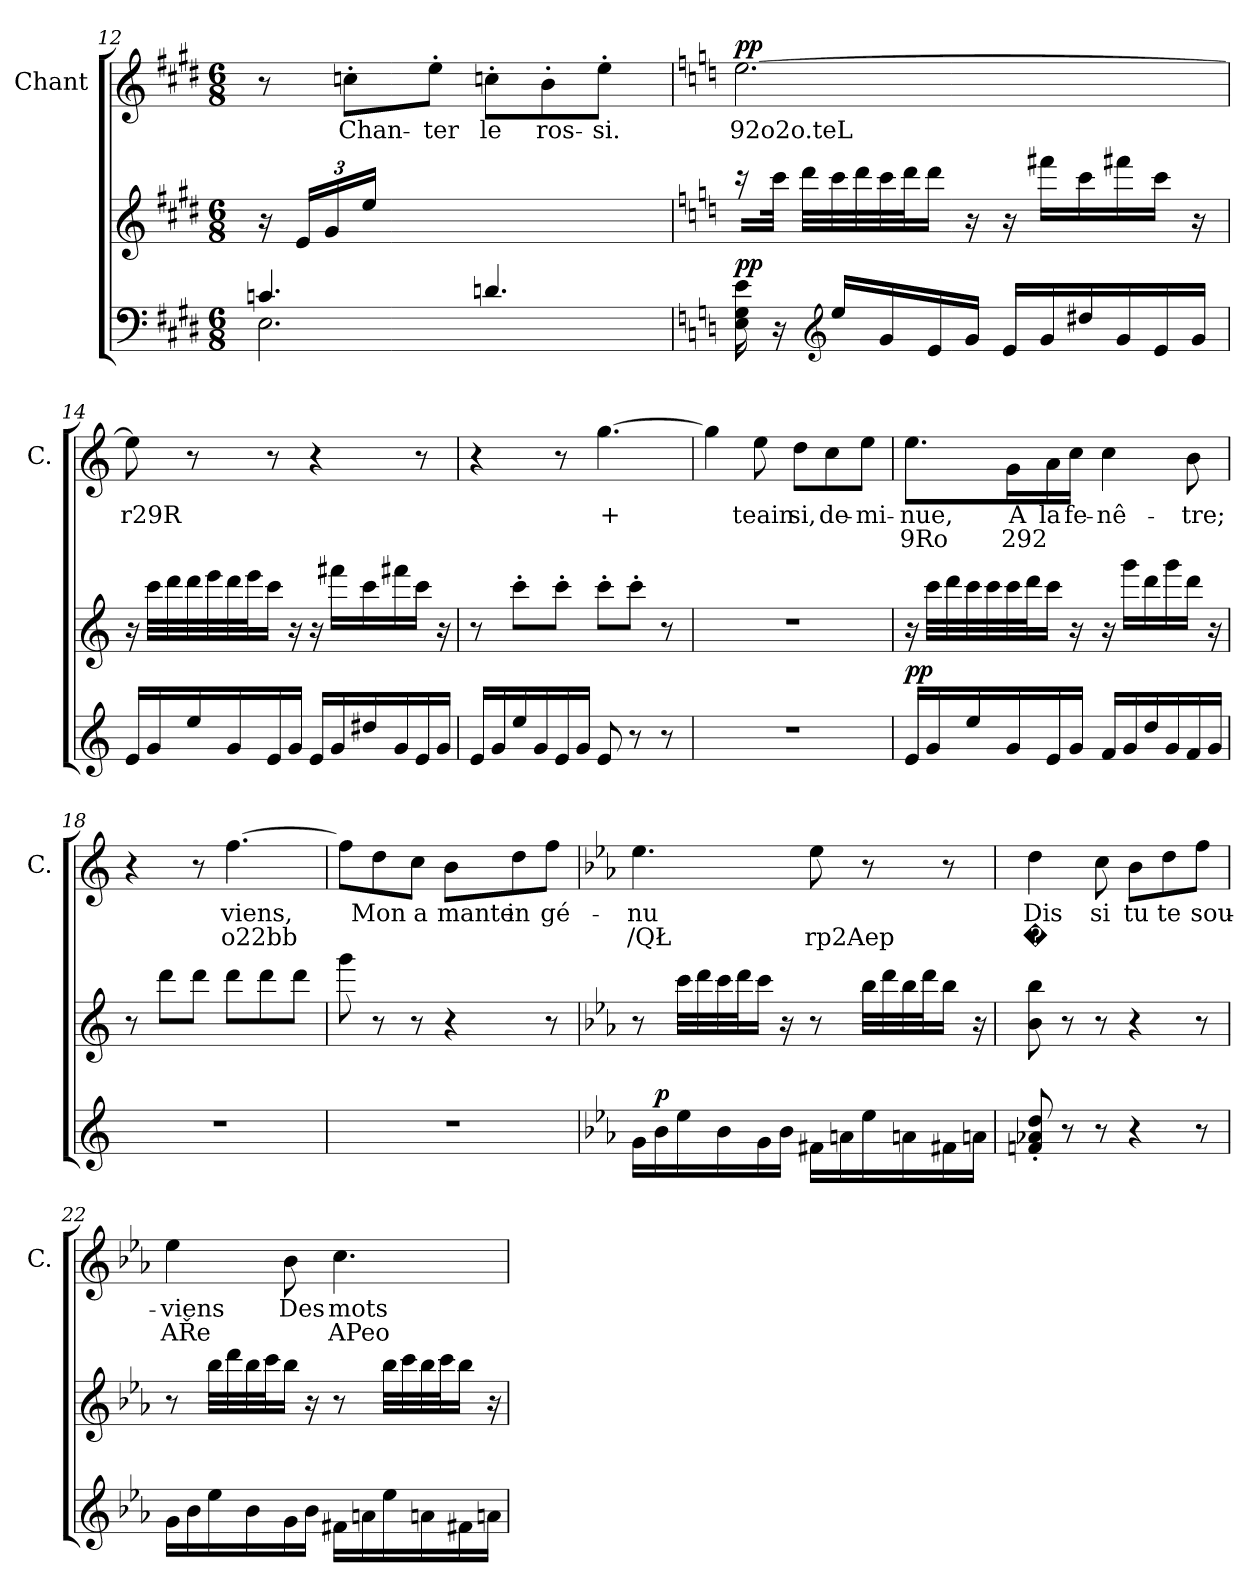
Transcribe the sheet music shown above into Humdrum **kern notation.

**kern	**dynam	**kern	**kern	**text	**text	**dynam
*part3	*part3	*part2	*part1	*part1	*part1	*part1
*staff3	*staff3	*staff2	*staff1	*staff1	*staff1	*staff1
*	*	*	*I"Chant	*	*	*
*	*	*	*I'C.	*	*	*
*clefF4	*	*clefG2	*clefG2	*	*	*
*k[f#c#g#d#]	*	*k[f#c#g#d#]	*k[f#c#g#d#]	*	*	*
*M6/8	*	*M6/8	*M6/8	*	*	*
=12	=12	=12	=12	=12	=12	=12
*^	*	*	*	*	*	*
4.cni/	2.Ej\	.	16r	8r	.	.	.
.	.	.	24eZ/LL	.	.	.	.
.	.	.	24g#Z/	.	.	.	.
.	.	.	.	8ccn'>Z\L	Chan-	.	.
.	.	.	24eeZ/JJ	.	.	.	.
.	.	.	2ryy	.	.	.	.
.	.	.	.	8ee'>Z\J	ter	.	.
4.dni/	.	.	.	8ccn'>Z\L	le	.	.
.	.	.	.	8b'>Z\	ros-	.	.
.	.	.	.	8ee'>Z\J	si.	.	.
.	.	.	16ryy	.	.	.	.
*v	*v	*	*	*	*	*	*
!!LO:PB:g=z
=13	=13	=13	=13	=13	=13	=13
*k[]	*	*k[]	*k[]	*	*	*
!	!LO:DY:a	!	!	!	!	!LO:DY:a
16Ei\ 16Gi\ 16ei\	pp	16r	[2.eeZ\	92o2o.teL	.	pp
16r	.	32cccZ\JJJ	.	.	.	.
.	.	32dddZ\LLL	.	.	.	.
*clefG2	*	*	*	*	*	*
16eei/LL	.	32cccZ\	.	.	.	.
.	.	32dddZ\	.	.	.	.
16gi/	.	32cccZ\	.	.	.	.
.	.	32dddZ\J	.	.	.	.
16ei/	.	16dddZ\JJ	.	.	.	.
16gi/JJ	.	16r	.	.	.	.
16ei/LL	.	16r	.	.	.	.
16gi/	.	16fff#XZ\LL	.	.	.	.
16dd#Xi/	.	16cccZ\	.	.	.	.
16gi/	.	16fff#XZ\	.	.	.	.
16ei/	.	16cccZ\JJ	.	.	.	.
16gi/JJ	.	16r	.	.	.	.
=14	=14	=14	=14	=14	=14	=14
16ei/LL	.	16r	8eeZ\]	r29R	.	.
16gi/	.	32cccZ\LLL	.	.	.	.
.	.	32dddZ\	.	.	.	.
16eei/	.	32dddZ\	8r	.	.	.
.	.	32eeeZ\	.	.	.	.
16gi/	.	32dddZ\	.	.	.	.
.	.	32eeeZ\J	.	.	.	.
16ei/	.	16cccZ\JJ	8r	.	.	.
16gi/JJ	.	16r	.	.	.	.
16ei/LL	.	16r	4r	.	.	.
16gi/	.	16fff#XZ\LL	.	.	.	.
16dd#Xi/	.	16cccZ\	.	.	.	.
16gi/	.	16fff#XZ\	.	.	.	.
16ei/	.	16cccZ\JJ	8r	.	.	.
16gi/JJ	.	16r	.	.	.	.
=15	=15	=15	=15	=15	=15	=15
16ei/LL	.	8r	4r	.	.	.
16gi/	.	.	.	.	.	.
16eei/	.	8ccc'>Z\L	.	.	.	.
16gi/	.	.	.	.	.	.
16ei/	.	8ccc'>Z\J	8r	.	.	.
16gi/JJ	.	.	.	.	.	.
8ei/	.	8ccc'>Z\L	[4.ggZ\	+	.	.
8r	.	8ccc'>Z\J	.	.	.	.
8r	.	8r	.	.	.	.
!!LO:LB:g=z
=16	=16	=16	=16	=16	=16	=16
2.r	.	2.r	4ggZ\]	.	.	.
.	.	.	8eeZ\	teain	.	.
.	.	.	8ddZ\L	si,	.	.
.	.	.	8ccZ\	de-	.	.
.	.	.	8eeZ\J	mi-	.	.
=17	=17	=17	=17	=17	=17	=17
!	!LO:DY:a	!	!	!	!	!
16ei/LL	pp	16r	8.eeZ\L	nue,	9Ro	.
16gi/	.	32cccZ\LLL	.	.	.	.
.	.	32dddZ\	.	.	.	.
16eei/	.	32cccZ\	.	.	.	.
.	.	32cccZ\	.	.	.	.
16gi/	.	32cccZ\	16gZ\L	A	292	.
.	.	32dddZ\J	.	.	.	.
16ei/	.	16cccZ\JJ	16aZ\	la	.	.
16gi/JJ	.	16r	16ccZ\JJ	fe-	.	.
16fi/LL	.	16r	4ccZ\	nê-	.	.
16gi/	.	16gggZ\LL	.	.	.	.
16ddi/	.	16dddZ\	.	.	.	.
16gi/	.	16gggZ\	.	.	.	.
16fi/	.	16dddZ\JJ	8bZ\	tre;	.	.
16gi/JJ	.	16r	.	.	.	.
=18	=18	=18	=18	=18	=18	=18
2.r	.	8r	4r	.	.	.
.	.	8dddZ\L	.	.	.	.
.	.	8dddZ\J	8r	.	.	.
.	.	8dddZ\L	[4.ffZ\	viens,	o22bb	.
.	.	8dddZ\	.	.	.	.
.	.	8dddZ\J	.	.	.	.
=19	=19	=19	=19	=19	=19	=19
2.r	.	8gggZ\	8ffZ\L]	.	.	.
.	.	8r	8ddZ\	Mon	.	.
.	.	8r	8ccZ\J	a	.	.
.	.	4r	8bZ\L	mante	.	.
.	.	.	8ddZ\	in	.	.
.	.	8r	8ffZ\J	gé-	.	.
!!LO:LB:g=z
=20	=20	=20	=20	=20	=20	=20
*k[b-e-a-]	*	*k[b-e-a-]	*k[b-e-a-]	*	*	*
16gi\LL	.	8r	4.ee-Z\	nu	/QŁ	.
!	!LO:DY:a	!	!	!	!	!
16b-i\	p	.	.	.	.	.
16ee-i\	.	32cccZ\LLL	.	.	.	.
.	.	32dddZ\	.	.	.	.
16b-i\	.	32cccZ\	.	.	.	.
.	.	32dddZ\J	.	.	.	.
16gi\	.	16cccZ\JJ	.	.	.	.
16b-i\JJ	.	16r	.	.	.	.
16f#Xi\LL	.	8r	8ee-Z\	.	rp2Aep	.
16ani\	.	.	.	.	.	.
16ee-i\	.	32bb-Z\LLL	8r	.	.	.
.	.	32dddZ\	.	.	.	.
16ani\	.	32bb-Z\	.	.	.	.
.	.	32dddZ\J	.	.	.	.
16f#Xi\	.	16bb-Z\JJ	8r	.	.	.
16ani\JJ	.	16r	.	.	.	.
=21	=21	=21	=21	=21	=21	=21
8fni'</ 8ddi'</ 8a-Xi'</	.	8b-Z\ 8bb-Z\	4ddZ\	Dis	�	.
8r	.	8r	.	.	.	.
8r	.	8r	8ccZ\	si	.	.
4r	.	4r	8b-Z\L	tu	.	.
.	.	.	8ddZ\	te	.	.
8r	.	8r	8ffZ\J	sou-	.	.
=22	=22	=22	=22	=22	=22	=22
16gi\LL	.	8r	4ee-Z\	viens	AŘe	.
16b-i\	.	.	.	.	.	.
16ee-i\	.	32bb-Z\LLL	.	.	.	.
.	.	32dddZ\	.	.	.	.
16b-i\	.	32bb-Z\	.	.	.	.
.	.	32cccZ\J	.	.	.	.
16gi\	.	16bb-Z\JJ	8b-Z\	Des	.	.
16b-i\JJ	.	16r	.	.	.	.
16f#Xi\LL	.	8r	4.ccZ\	mots	APeo	.
16ani\	.	.	.	.	.	.
16ee-i\	.	32bb-Z\LLL	.	.	.	.
.	.	32cccZ\	.	.	.	.
16ani\	.	32bb-Z\	.	.	.	.
.	.	32cccZ\J	.	.	.	.
16f#Xi\	.	16bb-Z\JJ	.	.	.	.
16ani\JJ	.	16r	.	.	.	.
=	=	=	=	=	=	=
*-	*-	*-	*-	*-	*-	*-
